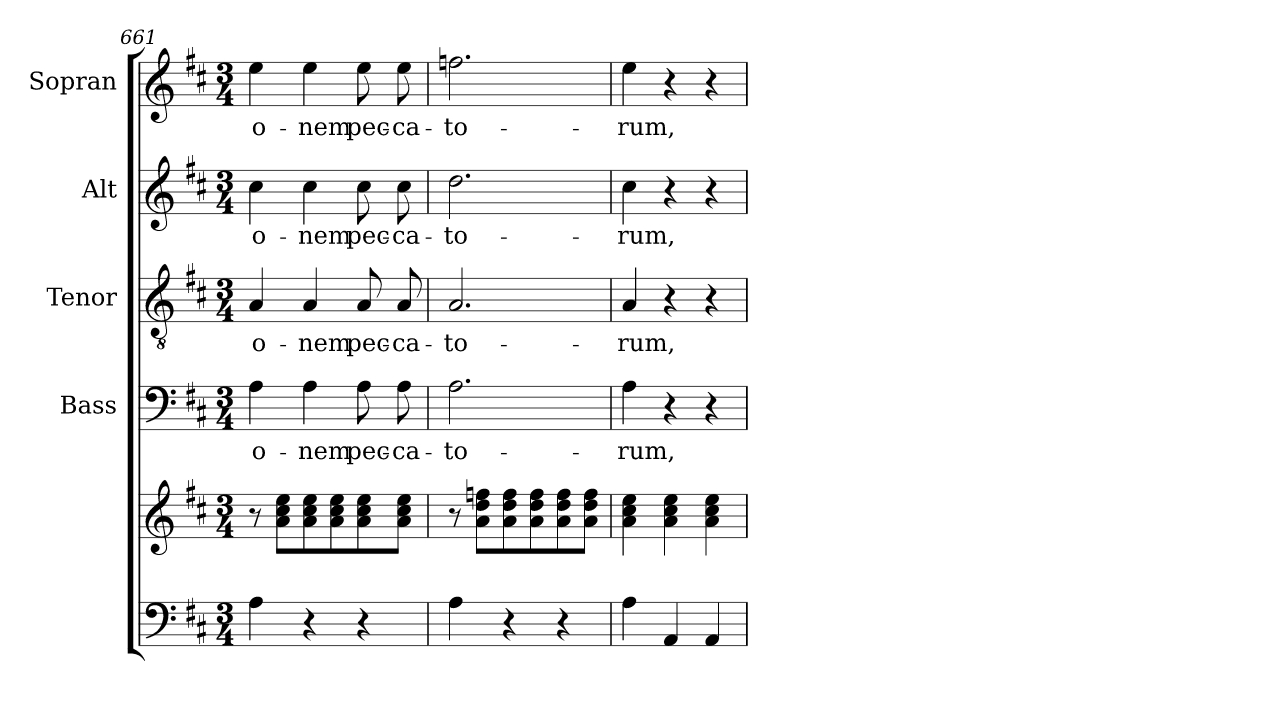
**kern	**kern	**kern	**text	**kern	**text	**kern	**text	**kern	**text
*part5	*part5	*part4	*part4	*part3	*part3	*part2	*part2	*part1	*part1
*staff6	*staff5	*staff4	*staff4	*staff3	*staff3	*staff2	*staff2	*staff1	*staff1
*	*	*I"Bass	*	*I"Tenor	*	*I"Alt	*	*I"Sopran	*
*	*	*I'B.	*	*I'T.	*	*I'A.	*	*I'S.	*
*clefF4	*clefG2	*clefF4	*	*clefGv2	*	*clefG2	*	*clefG2	*
*k[f#c#]	*k[f#c#]	*k[f#c#]	*	*k[f#c#]	*	*k[f#c#]	*	*k[f#c#]	*
*D:	*D:	*D:	*	*D:	*	*D:	*	*D:	*
*M3/4	*M3/4	*M3/4	*	*M3/4	*	*M3/4	*	*M3/4	*
=661	=661	=661	=661	=661	=661	=661	=661	=661	=661
!	!	!	!LO:LY:b	!	!LO:LY:b	!	!LO:LY:b	!	!LO:LY:b
4A\	8r	4A\	-o-	4A/	-o-	4cc#\	-o-	4ee\	-o-
.	8a\ 8cc#\ 8ee\L	.	.	.	.	.	.	.	.
!	!	!	!LO:LY:b	!	!LO:LY:b	!	!LO:LY:b	!	!LO:LY:b
4r	8a\ 8cc#\ 8ee\	4A\	-nem	4A/	-nem	4cc#\	-nem	4ee\	-nem
.	8a\ 8cc#\ 8ee\	.	.	.	.	.	.	.	.
!	!	!	!LO:LY:b	!	!LO:LY:b	!	!LO:LY:b	!	!LO:LY:b
4r	8a\ 8cc#\ 8ee\	8A\	pec-	8A/	pec-	8cc#\	pec-	8ee\	pec-
!	!	!	!LO:LY:b	!	!LO:LY:b	!	!LO:LY:b	!	!LO:LY:b
.	8a\ 8cc#\ 8ee\J	8A\	-ca-	8A/	-ca-	8cc#\	-ca-	8ee\	-ca-
!!LO:PB:g=z
=662	=662	=662	=662	=662	=662	=662	=662	=662	=662
!	!	!	!LO:LY:b	!	!LO:LY:b	!	!LO:LY:b	!	!LO:LY:b
4A\	8r	2.A\	-to-	2.A/	-to-	2.dd\	-to-	2.ffn\	-to-
.	8a\ 8dd\ 8ffn\L	.	.	.	.	.	.	.	.
4r	8a\ 8dd\ 8ff\	.	.	.	.	.	.	.	.
.	8a\ 8dd\ 8ff\	.	.	.	.	.	.	.	.
4r	8a\ 8dd\ 8ff\	.	.	.	.	.	.	.	.
.	8a\ 8dd\ 8ff\J	.	.	.	.	.	.	.	.
=663	=663	=663	=663	=663	=663	=663	=663	=663	=663
!	!	!	!LO:LY:b	!	!LO:LY:b	!	!LO:LY:b	!	!LO:LY:b
4A\	4a\ 4cc#\ 4ee\	4A\	-rum,	4A/	-rum,	4cc#\	-rum,	4ee\	-rum,
4AA/	4a\ 4cc#\ 4ee\	4r	.	4r	.	4r	.	4r	.
4AA/	4a\ 4cc#\ 4ee\	4r	.	4r	.	4r	.	4r	.
=	=	=	=	=	=	=	=	=	=
*-	*-	*-	*-	*-	*-	*-	*-	*-	*-
